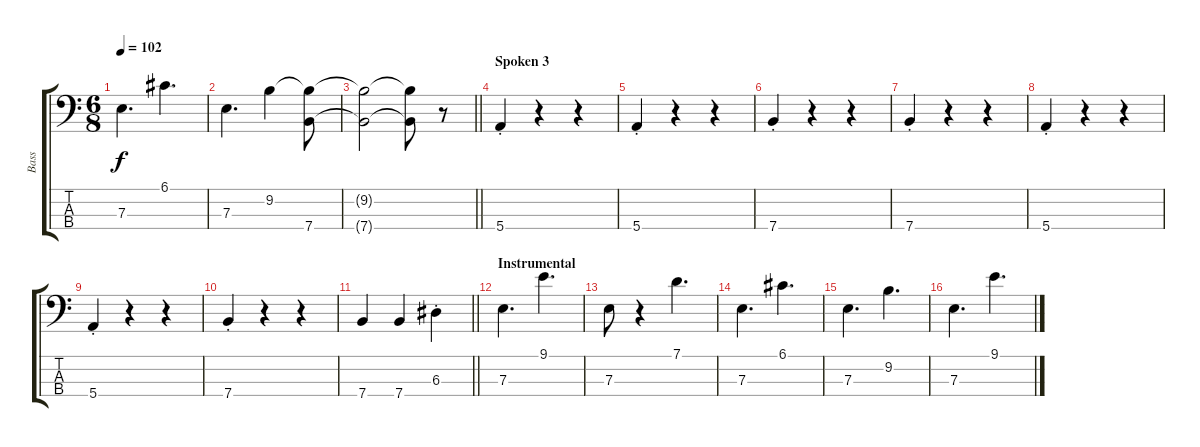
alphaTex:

\track ("Bass" "Bass") {instrument electricbassfinger}
\staff {score tabs}
\tuning (G2 D2 A1 E1) {hide}
\ts (6 8)
\tempo 102
\clef f4
\ks c
7.3.4{d dy f} 6.1.4{d} |
7.3.4{d} 9.2.4 (9.2{t} 7.4).8 |
\barLineRight lightlight
(9.2{t} 7.4{t}).2 (9.2{t} 7.4{t}).8 r.8 |
\section ("" "Spoken 3")
5.4{st}.4 r.4 r.4 |
5.4{st}.4 r.4 r.4 |
7.4{st}.4 r.4 r.4 |
7.4{st}.4 r.4 r.4 |
5.4{st}.4 r.4 r.4 |
5.4{st}.4 r.4 r.4 |
7.4{st}.4 r.4 r.4 |
\barLineRight lightlight
7.4.4 7.4.4 6.3{st}.4 |
\section ("" "Instrumental")
7.3.4{d} 9.1.4{d} |
7.3.8 r.4 7.1.4{d} |
7.3.4{d} 6.1.4{d} |
7.3.4{d} 9.2.4{d} |
7.3.4{d} 9.1.4{d}
